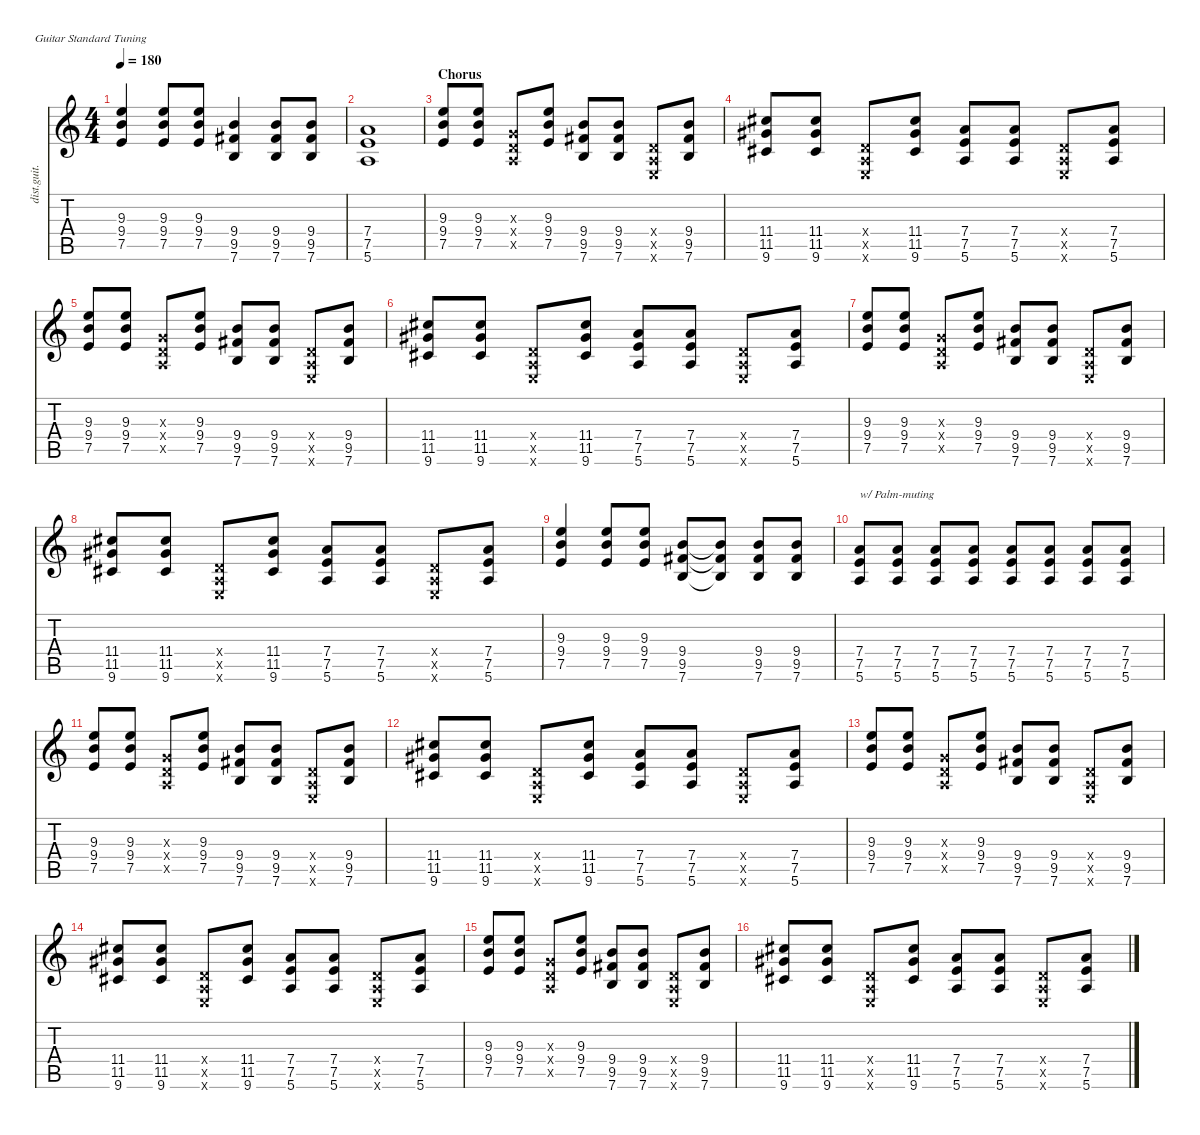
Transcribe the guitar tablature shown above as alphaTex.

\defaultSystemsLayout 4
\hideDynamics
\bracketExtendMode nobrackets
\otherSystemsTrackNameOrientation horizontal
\track ("Guitar" "dist.guit.") {instrument distortionguitar}
\staff {score tabs}
\tuning (E4 B3 G3 D3 A2 E2)
\ts (4 4)
\tempo 180
\clef g2
\ks c
(9.3 9.4 7.5).4{dy f beam Up} (9.3 9.4 7.5).8{beam Up} (9.3 9.4 7.5).8{beam Up} (9.4 9.5{acc #} 7.6).4{beam Up} (9.4 9.5{acc #} 7.6).8{beam Up} (9.4 9.5{acc #} 7.6).8{beam Up} |
(7.4 7.5 5.6).1{beam Up} |
\section ("" "Chorus")
(9.3 9.4 7.5).8{beam Up} (9.3 9.4 7.5).8{beam Up} (0.3{x} 0.4{x} 0.5{x}).8{beam Up} (9.3 9.4 7.5).8{beam Up} (9.4 9.5{acc #} 7.6).8{beam Up} (9.4 9.5{acc #} 7.6).8{beam Up} (0.4{x} 0.5{x} 0.6{x}).8{beam Up} (9.4 9.5{acc #} 7.6).8{beam Up} |
(11.4{acc #} 11.5{acc #} 9.6{acc #}).8{beam Up} (11.4{acc #} 11.5{acc #} 9.6{acc #}).8{beam Up} (0.4{x} 0.5{x} 0.6{x}).8{beam Up} (11.4{acc #} 11.5{acc #} 9.6{acc #}).8{beam Up} (7.4 7.5 5.6).8{beam Up} (7.4 7.5 5.6).8{beam Up} (0.4{x} 0.5{x} 0.6{x}).8{beam Up} (7.4 7.5 5.6).8{beam Up} |
(9.3 9.4 7.5).8{beam Up} (9.3 9.4 7.5).8{beam Up} (0.3{x} 0.4{x} 0.5{x}).8{beam Up} (9.3 9.4 7.5).8{beam Up} (9.4 9.5{acc #} 7.6).8{beam Up} (9.4 9.5{acc #} 7.6).8{beam Up} (0.4{x} 0.5{x} 0.6{x}).8{beam Up} (9.4 9.5{acc #} 7.6).8{beam Up} |
(11.4{acc #} 11.5{acc #} 9.6{acc #}).8{beam Up} (11.4{acc #} 11.5{acc #} 9.6{acc #}).8{beam Up} (0.4{x} 0.5{x} 0.6{x}).8{beam Up} (11.4{acc #} 11.5{acc #} 9.6{acc #}).8{beam Up} (7.4 7.5 5.6).8{beam Up} (7.4 7.5 5.6).8{beam Up} (0.4{x} 0.5{x} 0.6{x}).8{beam Up} (7.4 7.5 5.6).8{beam Up} |
(9.3 9.4 7.5).8{beam Up} (9.3 9.4 7.5).8{beam Up} (0.3{x} 0.4{x} 0.5{x}).8{beam Up} (9.3 9.4 7.5).8{beam Up} (9.4 9.5{acc #} 7.6).8{beam Up} (9.4 9.5{acc #} 7.6).8{beam Up} (0.4{x} 0.5{x} 0.6{x}).8{beam Up} (9.4 9.5{acc #} 7.6).8{beam Up} |
(11.4{acc #} 11.5{acc #} 9.6{acc #}).8{beam Up} (11.4{acc #} 11.5{acc #} 9.6{acc #}).8{beam Up} (0.4{x} 0.5{x} 0.6{x}).8{beam Up} (11.4{acc #} 11.5{acc #} 9.6{acc #}).8{beam Up} (7.4 7.5 5.6).8{beam Up} (7.4 7.5 5.6).8{beam Up} (0.4{x} 0.5{x} 0.6{x}).8{beam Up} (7.4 7.5 5.6).8{beam Up} |
(9.3 9.4 7.5).4{beam Up} (9.3 9.4 7.5).8{beam Up} (9.3 9.4 7.5).8{beam Up} (9.4 9.5{acc #} 7.6).8{beam Up} (9.4{t} 9.5{t acc #} 7.6{t}).8{beam Up} (9.4 9.5{acc #} 7.6).8{beam Up} (9.4 9.5{acc #} 7.6).8{beam Up} |
(7.4 7.5 5.6).8{txt "w/ Palm-muting" instrument electricguitarmuted beam Up} (7.4 7.5 5.6).8{beam Up} (7.4 7.5 5.6).8{beam Up} (7.4 7.5 5.6).8{beam Up} (7.4 7.5 5.6).8{beam Up} (7.4 7.5 5.6).8{beam Up} (7.4 7.5 5.6).8{beam Up} (7.4 7.5 5.6).8{beam Up} |
(9.3 9.4 7.5).8{instrument distortionguitar beam Up} (9.3 9.4 7.5).8{beam Up} (0.3{x} 0.4{x} 0.5{x}).8{beam Up} (9.3 9.4 7.5).8{beam Up} (9.4 9.5{acc #} 7.6).8{beam Up} (9.4 9.5{acc #} 7.6).8{beam Up} (0.4{x} 0.5{x} 0.6{x}).8{beam Up} (9.4 9.5{acc #} 7.6).8{beam Up} |
(11.4{acc #} 11.5{acc #} 9.6{acc #}).8{beam Up} (11.4{acc #} 11.5{acc #} 9.6{acc #}).8{beam Up} (0.4{x} 0.5{x} 0.6{x}).8{beam Up} (11.4{acc #} 11.5{acc #} 9.6{acc #}).8{beam Up} (7.4 7.5 5.6).8{beam Up} (7.4 7.5 5.6).8{beam Up} (0.4{x} 0.5{x} 0.6{x}).8{beam Up} (7.4 7.5 5.6).8{beam Up} |
(9.3 9.4 7.5).8{beam Up} (9.3 9.4 7.5).8{beam Up} (0.3{x} 0.4{x} 0.5{x}).8{beam Up} (9.3 9.4 7.5).8{beam Up} (9.4 9.5{acc #} 7.6).8{beam Up} (9.4 9.5{acc #} 7.6).8{beam Up} (0.4{x} 0.5{x} 0.6{x}).8{beam Up} (9.4 9.5{acc #} 7.6).8{beam Up} |
(11.4{acc #} 11.5{acc #} 9.6{acc #}).8{beam Up} (11.4{acc #} 11.5{acc #} 9.6{acc #}).8{beam Up} (0.4{x} 0.5{x} 0.6{x}).8{beam Up} (11.4{acc #} 11.5{acc #} 9.6{acc #}).8{beam Up} (7.4 7.5 5.6).8{beam Up} (7.4 7.5 5.6).8{beam Up} (0.4{x} 0.5{x} 0.6{x}).8{beam Up} (7.4 7.5 5.6).8{beam Up} |
(9.3 9.4 7.5).8{beam Up} (9.3 9.4 7.5).8{beam Up} (0.3{x} 0.4{x} 0.5{x}).8{beam Up} (9.3 9.4 7.5).8{beam Up} (9.4 9.5{acc #} 7.6).8{beam Up} (9.4 9.5{acc #} 7.6).8{beam Up} (0.4{x} 0.5{x} 0.6{x}).8{beam Up} (9.4 9.5{acc #} 7.6).8{beam Up} |
(11.4{acc #} 11.5{acc #} 9.6{acc #}).8{beam Up} (11.4{acc #} 11.5{acc #} 9.6{acc #}).8{beam Up} (0.4{x} 0.5{x} 0.6{x}).8{beam Up} (11.4{acc #} 11.5{acc #} 9.6{acc #}).8{beam Up} (7.4 7.5 5.6).8{beam Up} (7.4 7.5 5.6).8{beam Up} (0.4{x} 0.5{x} 0.6{x}).8{beam Up} (7.4 7.5 5.6).8{beam Up}
